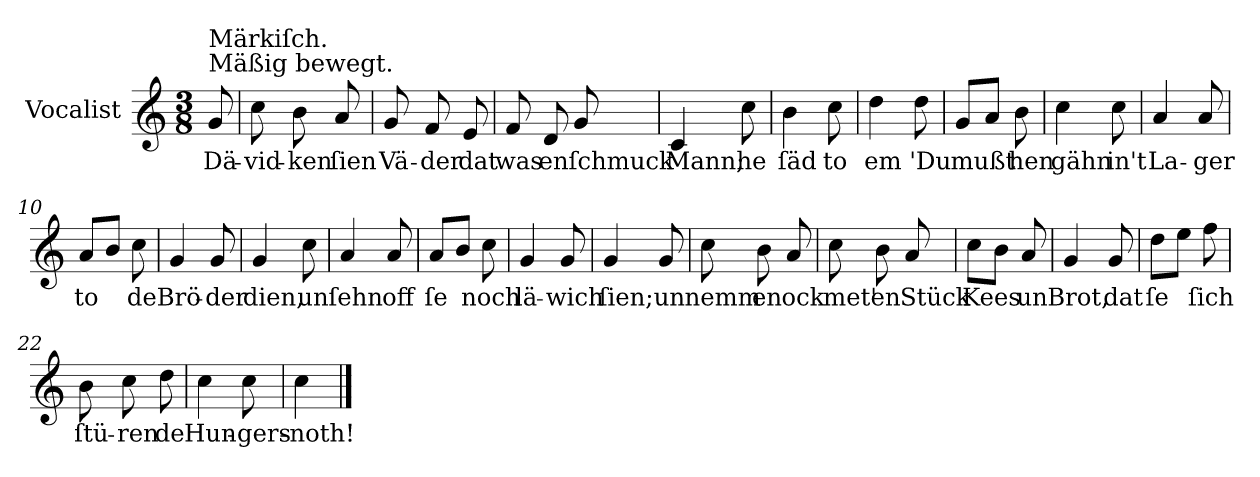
**kern	**text
*part1	*part1
*staff1	*staff1
*I"Vocalist	*
*k[]	*
*C:	*
*M3/8	*
=	=
!LO:TX:a:t=Mäßig bewegt.	!
!LO:TX:a:t=Märkiſch.	!
8g	Dä-
=1	=1
8cc	-vid-
8b	-ken
8a	ſien
=2	=2
8g	Vä-
8f	-der
8e	dat
=3	=3
8f	was
8d	en
8g	ſchmuck
=4	=4
4c	Mann;
8cc	he
=5	=5
4b	ſäd
8cc	to
=6	=6
4dd	em
8dd	'Du
=7	=7
8gL	mußt
8aJ	.
8b	hen
=8	=8
4cc	gähn
8cc	in't
=9	=9
4a	La-
8a	-ger
=10	=10
8aL	to
8bJ	.
8cc	de
=11	=11
4g	Brö-
8g	-der
=12	=12
4g	dien,
8cc	un
=13	=13
4a	ſehn
8a	off
=14	=14
8aL	ſe
8bJ	.
8cc	noch
=15	=15
4g	lä-
8g	-wich
=16	=16
4g	ſien;
8g	un
=17	=17
8cc	nemm
8b	en
8a	ock
=18	=18
8cc	met'
8b	en
8a	Stück
=19	=19
8ccL	Kees
8bJ	.
8a	un
=20	=20
4g	Brot,
8g	dat
=21	=21
8ddL	ſe
8eeJ	.
8ff	ſich
=22	=22
8b	ſtü-
8cc	-ren
8dd	de
=23	=23
4cc	Hun-
8cc	-gers-
=24	=24
4cc	-noth!
==	==
*-	*-
